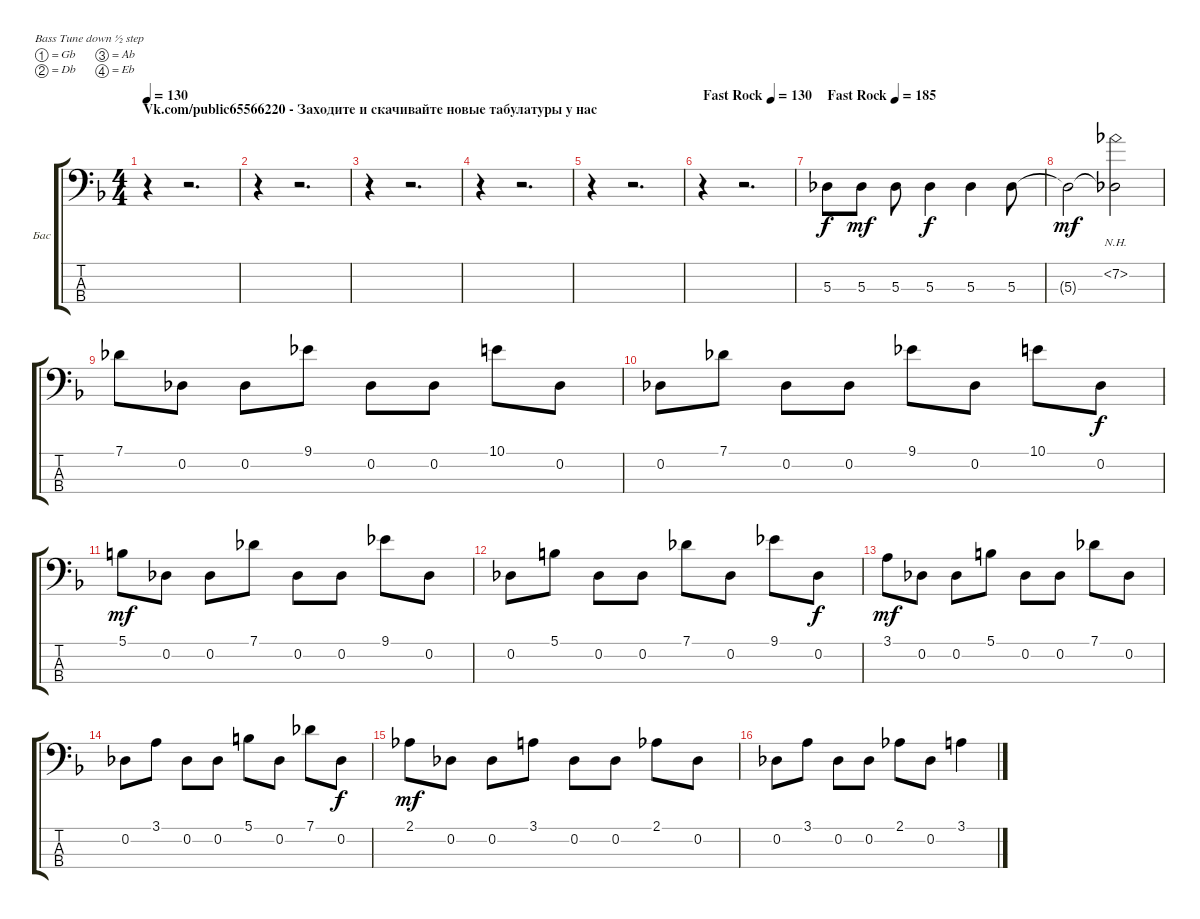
\bracketExtendMode groupsimilarinstruments
\firstSystemTrackNameOrientation horizontal
\otherSystemsTrackNameOrientation horizontal
\track ("Алик Грановский" "Бас") {instrument electricbassfinger}
\staff {score tabs}
\tuning (Gb2 Db2 Ab1 Eb1)
\ts (4 4)
\beaming (8 2 2 2 2)
\section ("" "Vk.com/public65566220 - Заходите и скачивайте новые табулатуры у нас")
\tempo 130
\clef f4
\ks dminor
r.4{dy f instrument electricbassfinger} r.2{d} |
r.4 r.2{d} |
r.4 r.2{d} |
r.4 r.2{d} |
r.4 r.2{d} |
\tempo (130 "Fast Rock")
r.4 r.2{d} |
\tempo (185 "Fast Rock")
5.3.8 5.3.8{dy mf} 5.3.8 5.3.4{dy f} 5.3.4 5.3.8 |
5.3{t}.2{dy mf} (7.2{nh} 5.3{t}).2 |
7.1.8 0.2.8 0.2.8 9.1.8 0.2.8 0.2.8 10.1.8 0.2.8 |
0.2.8 7.1.8 0.2.8 0.2.8 9.1.8 0.2.8 10.1.8 0.2.8{dy f} |
5.1.8{dy mf} 0.2.8 0.2.8 7.1.8 0.2.8 0.2.8 9.1.8 0.2.8 |
0.2.8 5.1.8 0.2.8 0.2.8 7.1.8 0.2.8 9.1.8 0.2.8{dy f} |
3.1.8{dy mf} 0.2.8 0.2.8 5.1.8 0.2.8 0.2.8 7.1.8 0.2.8 |
0.2.8 3.1.8 0.2.8 0.2.8 5.1.8 0.2.8 7.1.8 0.2.8{dy f} |
2.1.8{dy mf} 0.2.8 0.2.8 3.1.8 0.2.8 0.2.8 2.1.8 0.2.8 |
0.2.8 3.1.8 0.2.8 0.2.8 2.1.8 0.2.8 3.1{ss}.4
